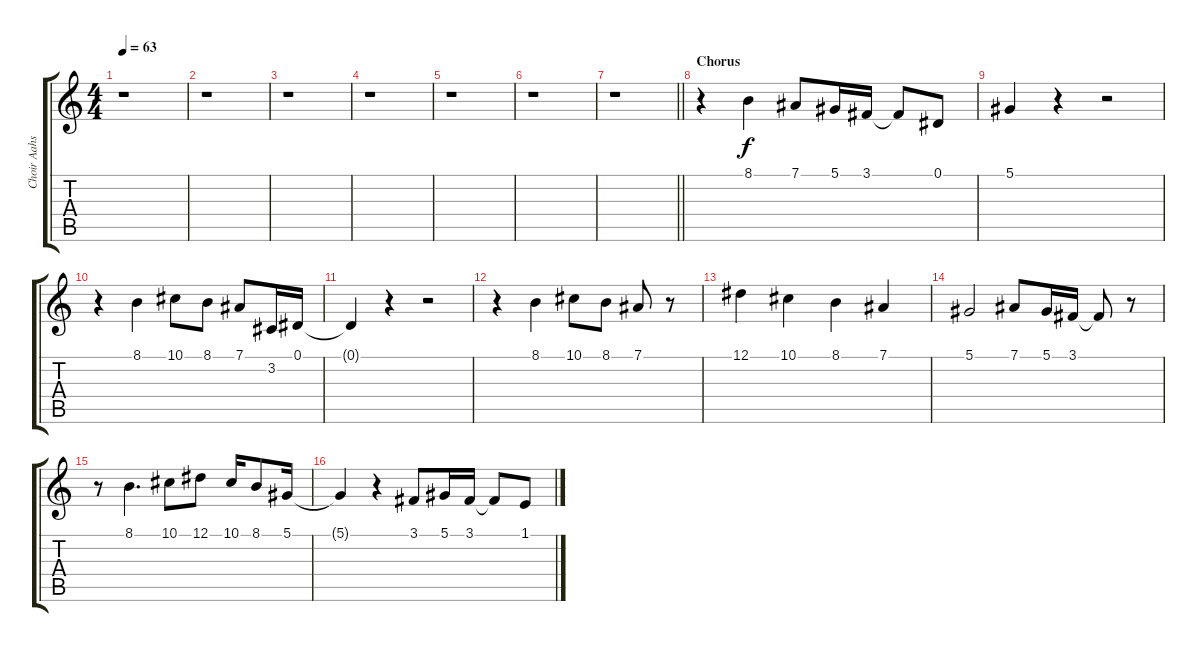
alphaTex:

\track ("Choir Aahs (Duff_Izzy)" "Choir Aahs") {instrument choiraahs}
\staff {score tabs}
\tuning (Eb4 Bb3 Gb3 Db3 Ab2 Eb2) {hide}
\ts (4 4)
\tempo 63
\clef g2
\ks c
r.1{dy mf} |
r.1 |
r.1 |
r.1 |
r.1 |
r.1 |
\barLineRight lightlight
r.1 |
\section ("" "Chorus")
r.4 8.1.4{dy f} 7.1.8 5.1.16 3.1.16 3.1{t}.8 0.1.8 |
5.1.4 r.4 r.2 |
r.4 8.1.4 10.1.8 8.1.8 7.1.8 3.2.16 0.1.16 |
0.1{t}.4 r.4 r.2 |
r.4 8.1.4 10.1.8 8.1.8 7.1.8 r.8 |
12.1.4 10.1.4 8.1.4 7.1.4 |
5.1.2 7.1.8 5.1.16 3.1.16 3.1{t}.8 r.8 |
r.8 8.1.4{d} 10.1.8 12.1.8 10.1.16 8.1.8 5.1.16 |
5.1{t}.4 r.4 3.1.8 5.1.16 3.1.16 3.1{t}.8 1.1.8
